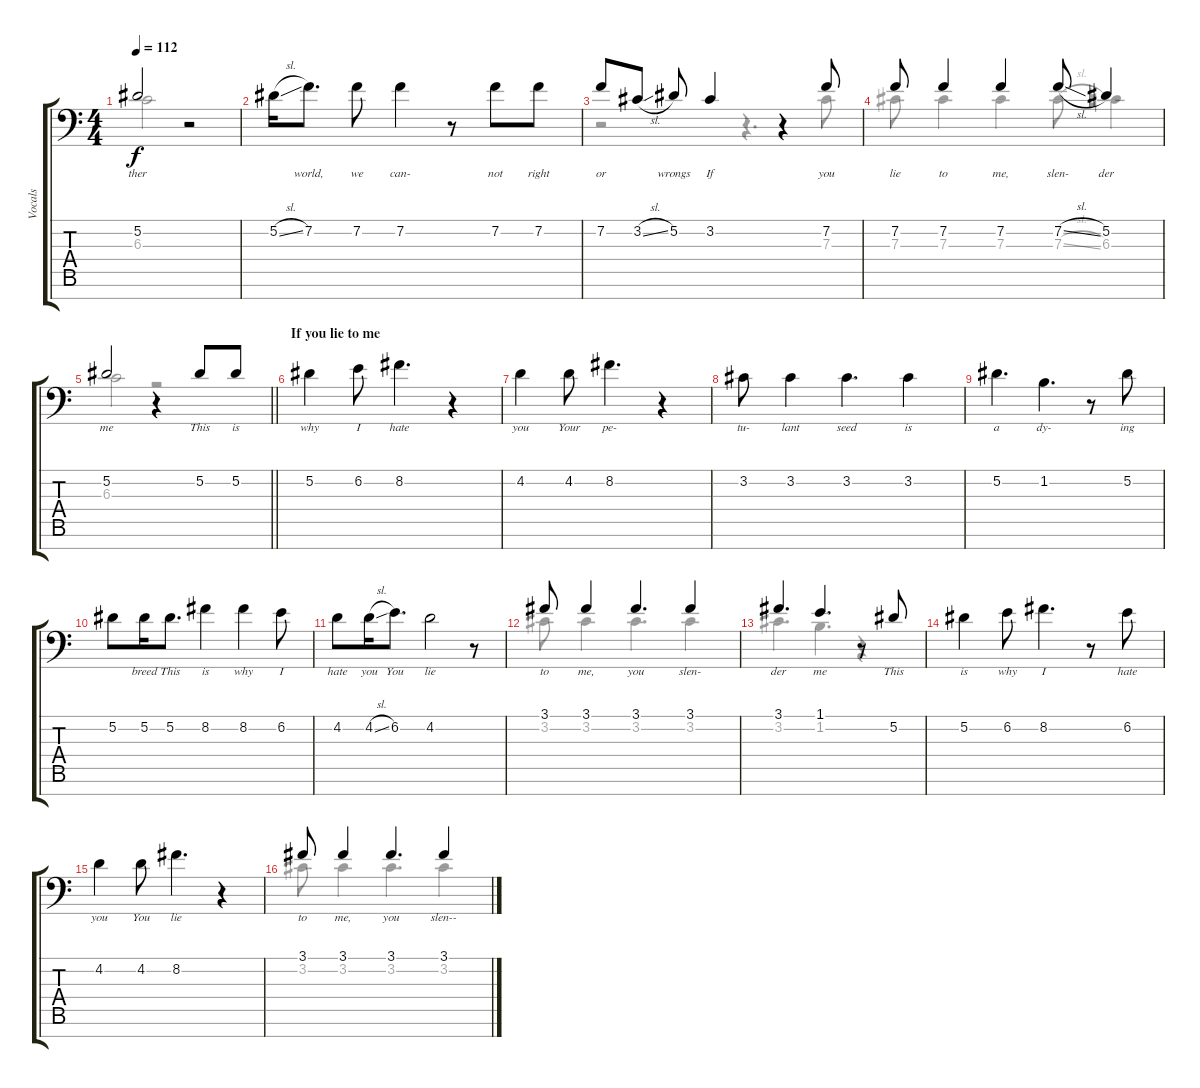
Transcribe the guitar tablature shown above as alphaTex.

\track ("Vocals" "Vocals") {instrument tenorsax}
\staff {score tabs}
\tuning (Eb4 Bb3 Gb3 Db3 Ab2 Eb2 Bb1) {hide}
\voice
\ts (4 4)
\tempo 112
\clef f4
\ks c
5.2.2{lyrics (0 "ther") lyrics (1 "") lyrics (2 "") lyrics (3 "") lyrics (4 "") dy f} r.2 |
5.2{sl}.16{lyrics (0 "") lyrics (1 "") lyrics (2 "") lyrics (3 "") lyrics (4 "")} 7.2.8{d lyrics (0 "world,") lyrics (1 "") lyrics (2 "") lyrics (3 "") lyrics (4 "")} 7.2.8{lyrics (0 "we") lyrics (1 "") lyrics (2 "") lyrics (3 "") lyrics (4 "")} 7.2.4{lyrics (0 "can-") lyrics (1 "") lyrics (2 "") lyrics (3 "") lyrics (4 "")} r.8 7.2.8{lyrics (0 "not") lyrics (1 "") lyrics (2 "") lyrics (3 "") lyrics (4 "")} 7.2.8{lyrics (0 "right") lyrics (1 "") lyrics (2 "") lyrics (3 "") lyrics (4 "")} |
7.2.8{lyrics (0 "or") lyrics (1 "") lyrics (2 "") lyrics (3 "") lyrics (4 "")} 3.2{sl}.8{lyrics (0 "") lyrics (1 "") lyrics (2 "") lyrics (3 "") lyrics (4 "")} 5.2.8{lyrics (0 "wrongs") lyrics (1 "") lyrics (2 "") lyrics (3 "") lyrics (4 "")} 3.2.4{lyrics (0 "If") lyrics (1 "") lyrics (2 "") lyrics (3 "") lyrics (4 "")} r.4 7.2.8{lyrics (0 "you") lyrics (1 "") lyrics (2 "") lyrics (3 "") lyrics (4 "")} |
7.2.8{lyrics (0 "lie") lyrics (1 "") lyrics (2 "") lyrics (3 "") lyrics (4 "")} 7.2.4{lyrics (0 "to") lyrics (1 "") lyrics (2 "") lyrics (3 "") lyrics (4 "")} 7.2.4{lyrics (0 "me,") lyrics (1 "") lyrics (2 "") lyrics (3 "") lyrics (4 "")} 7.2{sl}.8{lyrics (0 "slen-") lyrics (1 "") lyrics (2 "") lyrics (3 "") lyrics (4 "")} 5.2.4{lyrics (0 "der") lyrics (1 "") lyrics (2 "") lyrics (3 "") lyrics (4 "")} |
\barLineRight lightlight
5.2.2{lyrics (0 "me") lyrics (1 "") lyrics (2 "") lyrics (3 "") lyrics (4 "")} r.4 5.2.8{lyrics (0 "This") lyrics (1 "") lyrics (2 "") lyrics (3 "") lyrics (4 "")} 5.2.8{lyrics (0 "is") lyrics (1 "") lyrics (2 "") lyrics (3 "") lyrics (4 "")} |
\section ("" "If you lie to me")
5.2.4{lyrics (0 "why") lyrics (1 "") lyrics (2 "") lyrics (3 "") lyrics (4 "")} 6.2.8{lyrics (0 "I") lyrics (1 "") lyrics (2 "") lyrics (3 "") lyrics (4 "")} 8.2.4{d lyrics (0 "hate") lyrics (1 "") lyrics (2 "") lyrics (3 "") lyrics (4 "")} r.4 |
4.2.4{lyrics (0 "you") lyrics (1 "") lyrics (2 "") lyrics (3 "") lyrics (4 "")} 4.2.8{lyrics (0 "Your") lyrics (1 "") lyrics (2 "") lyrics (3 "") lyrics (4 "")} 8.2.4{d lyrics (0 "pe-") lyrics (1 "") lyrics (2 "") lyrics (3 "") lyrics (4 "")} r.4 |
3.2.8{lyrics (0 "tu-") lyrics (1 "") lyrics (2 "") lyrics (3 "") lyrics (4 "")} 3.2.4{lyrics (0 "lant") lyrics (1 "") lyrics (2 "") lyrics (3 "") lyrics (4 "")} 3.2.4{d lyrics (0 "seed") lyrics (1 "") lyrics (2 "") lyrics (3 "") lyrics (4 "")} 3.2.4{lyrics (0 "is") lyrics (1 "") lyrics (2 "") lyrics (3 "") lyrics (4 "")} |
5.2.4{d lyrics (0 "a") lyrics (1 "") lyrics (2 "") lyrics (3 "") lyrics (4 "")} 1.2.4{d lyrics (0 "dy-") lyrics (1 "") lyrics (2 "") lyrics (3 "") lyrics (4 "")} r.8 5.2.8{lyrics (0 "ing") lyrics (1 "") lyrics (2 "") lyrics (3 "") lyrics (4 "")} |
5.2.8{lyrics (0 "") lyrics (1 "") lyrics (2 "") lyrics (3 "") lyrics (4 "")} 5.2.16{lyrics (0 "breed") lyrics (1 "") lyrics (2 "") lyrics (3 "") lyrics (4 "")} 5.2.8{d lyrics (0 "This") lyrics (1 "") lyrics (2 "") lyrics (3 "") lyrics (4 "")} 8.2.4{lyrics (0 "is") lyrics (1 "") lyrics (2 "") lyrics (3 "") lyrics (4 "")} 8.2.4{lyrics (0 "why") lyrics (1 "") lyrics (2 "") lyrics (3 "") lyrics (4 "")} 6.2.8{lyrics (0 "I") lyrics (1 "") lyrics (2 "") lyrics (3 "") lyrics (4 "")} |
4.2.8{lyrics (0 "hate") lyrics (1 "") lyrics (2 "") lyrics (3 "") lyrics (4 "")} 4.2{sl}.16{lyrics (0 "you") lyrics (1 "") lyrics (2 "") lyrics (3 "") lyrics (4 "")} 6.2.8{d lyrics (0 "You") lyrics (1 "") lyrics (2 "") lyrics (3 "") lyrics (4 "")} 4.2.2{lyrics (0 "lie") lyrics (1 "") lyrics (2 "") lyrics (3 "") lyrics (4 "")} r.8 |
3.1.8{lyrics (0 "to") lyrics (1 "") lyrics (2 "") lyrics (3 "") lyrics (4 "")} 3.1.4{lyrics (0 "me,") lyrics (1 "") lyrics (2 "") lyrics (3 "") lyrics (4 "")} 3.1.4{d lyrics (0 "you") lyrics (1 "") lyrics (2 "") lyrics (3 "") lyrics (4 "")} 3.1.4{lyrics (0 "slen-") lyrics (1 "") lyrics (2 "") lyrics (3 "") lyrics (4 "")} |
3.1.4{d lyrics (0 "der") lyrics (1 "") lyrics (2 "") lyrics (3 "") lyrics (4 "")} 1.1.4{d lyrics (0 "me") lyrics (1 "") lyrics (2 "") lyrics (3 "") lyrics (4 "")} r.8 5.2.8{lyrics (0 "This") lyrics (1 "") lyrics (2 "") lyrics (3 "") lyrics (4 "")} |
5.2.4{lyrics (0 "is") lyrics (1 "") lyrics (2 "") lyrics (3 "") lyrics (4 "")} 6.2.8{lyrics (0 "why") lyrics (1 "") lyrics (2 "") lyrics (3 "") lyrics (4 "")} 8.2.4{d lyrics (0 "I") lyrics (1 "") lyrics (2 "") lyrics (3 "") lyrics (4 "")} r.8 6.2.8{lyrics (0 "hate") lyrics (1 "") lyrics (2 "") lyrics (3 "") lyrics (4 "")} |
4.2.4{lyrics (0 "you") lyrics (1 "") lyrics (2 "") lyrics (3 "") lyrics (4 "")} 4.2.8{lyrics (0 "You") lyrics (1 "") lyrics (2 "") lyrics (3 "") lyrics (4 "")} 8.2.4{d lyrics (0 "lie") lyrics (1 "") lyrics (2 "") lyrics (3 "") lyrics (4 "")} r.4 |
3.1.8{lyrics (0 "to") lyrics (1 "") lyrics (2 "") lyrics (3 "") lyrics (4 "")} 3.1.4{lyrics (0 "me,") lyrics (1 "") lyrics (2 "") lyrics (3 "") lyrics (4 "")} 3.1.4{d lyrics (0 "you") lyrics (1 "") lyrics (2 "") lyrics (3 "") lyrics (4 "")} 3.1.4{lyrics (0 "slen--") lyrics (1 "") lyrics (2 "") lyrics (3 "") lyrics (4 "")}
\voice
\clef f4
\ottava regular
\simile none
\ks c
6.3.2{dy f} r.2 |
|
r.2 r.4{d} 7.3.8 |
7.3.8 7.3.4 7.3.4 7.3{sl}.8 6.3.4 |
\barLineRight lightlight
6.3.2 r.2 |
|
|
|
|
|
|
3.2.8 3.2.4 3.2.4{d} 3.2.4 |
3.2.4{d} 1.2.4{d} r.4 |
|
|
3.2.8 3.2.4 3.2.4{d} 3.2.4
